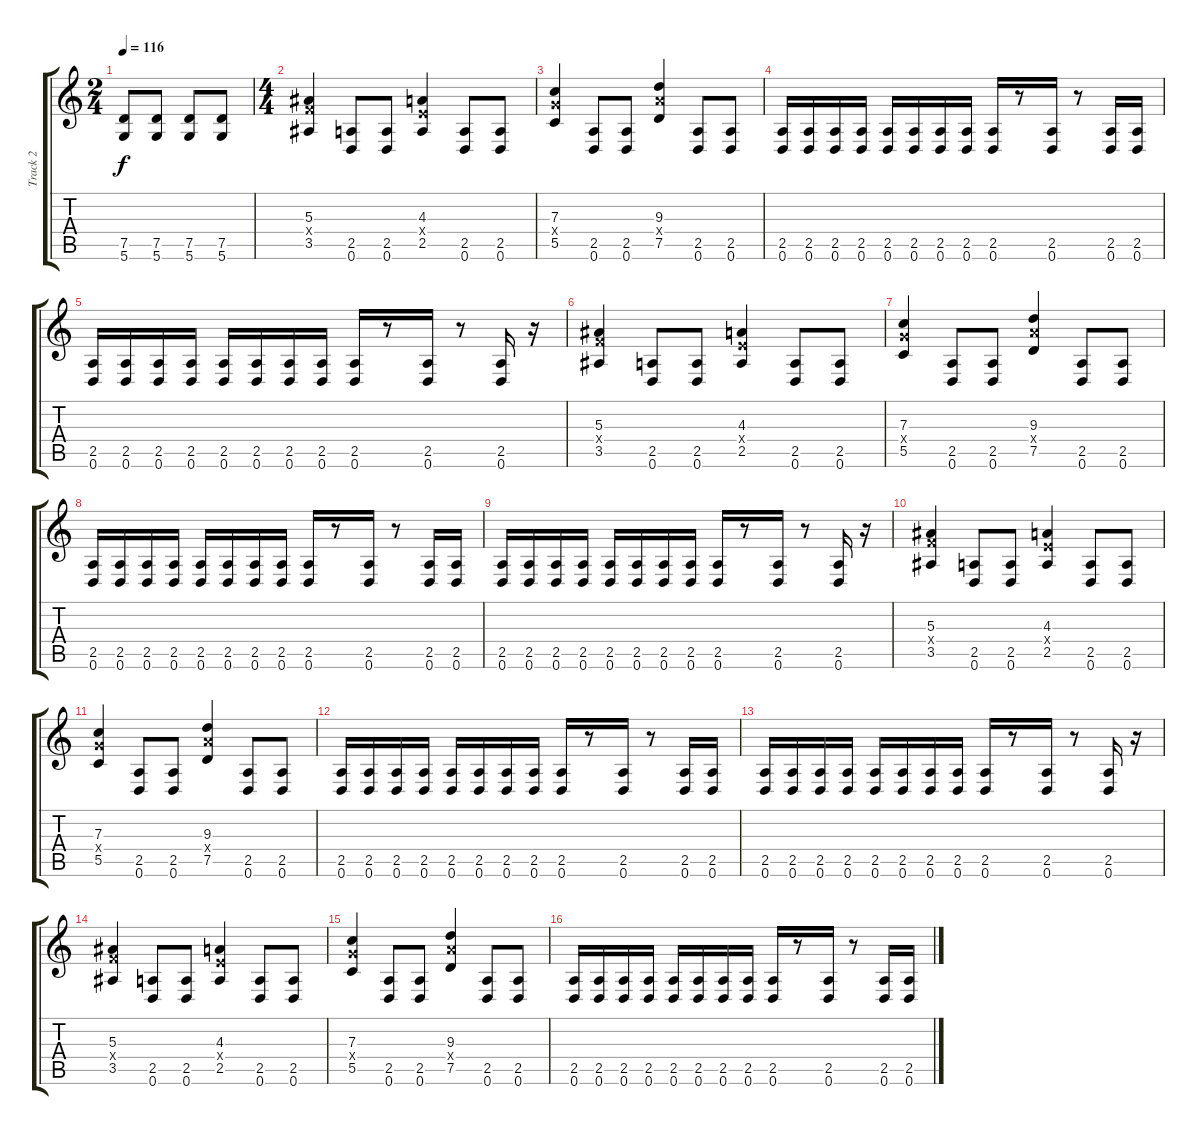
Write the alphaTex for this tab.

\track ("Track 2" "Track 2") {instrument distortionguitar}
\staff {score tabs}
\tuning (D4 A3 F3 C3 G2 D2) {hide}
\ts (2 4)
\tempo 116
\clef g2
\ks c
(7.5 5.6).8{dy f} (7.5 5.6).8 (7.5 5.6).8 (7.5 5.6).8 |
\ts (4 4)
(5.3 5.4{x} 3.5).4 (2.5 0.6).8 (2.5 0.6).8 (4.3 4.4{x} 2.5).4 (2.5 0.6).8 (2.5 0.6).8 |
(7.3 7.4{x} 5.5).4 (2.5 0.6).8 (2.5 0.6).8 (9.3 9.4{x} 7.5).4 (2.5 0.6).8 (2.5 0.6).8 |
(2.5 0.6).16 (2.5 0.6).16 (2.5 0.6).16 (2.5 0.6).16 (2.5 0.6).16 (2.5 0.6).16 (2.5 0.6).16 (2.5 0.6).16 (2.5 0.6).16 r.8 (2.5 0.6).16 r.8 (2.5 0.6).16 (2.5 0.6).16 |
(2.5 0.6).16 (2.5 0.6).16 (2.5 0.6).16 (2.5 0.6).16 (2.5 0.6).16 (2.5 0.6).16 (2.5 0.6).16 (2.5 0.6).16 (2.5 0.6).16 r.8 (2.5 0.6).16 r.8 (2.5 0.6).16 r.16 |
(5.3 5.4{x} 3.5).4 (2.5 0.6).8 (2.5 0.6).8 (4.3 4.4{x} 2.5).4 (2.5 0.6).8 (2.5 0.6).8 |
(7.3 7.4{x} 5.5).4 (2.5 0.6).8 (2.5 0.6).8 (9.3 9.4{x} 7.5).4 (2.5 0.6).8 (2.5 0.6).8 |
(2.5 0.6).16 (2.5 0.6).16 (2.5 0.6).16 (2.5 0.6).16 (2.5 0.6).16 (2.5 0.6).16 (2.5 0.6).16 (2.5 0.6).16 (2.5 0.6).16 r.8 (2.5 0.6).16 r.8 (2.5 0.6).16 (2.5 0.6).16 |
(2.5 0.6).16 (2.5 0.6).16 (2.5 0.6).16 (2.5 0.6).16 (2.5 0.6).16 (2.5 0.6).16 (2.5 0.6).16 (2.5 0.6).16 (2.5 0.6).16 r.8 (2.5 0.6).16 r.8 (2.5 0.6).16 r.16 |
(5.3 5.4{x} 3.5).4 (2.5 0.6).8 (2.5 0.6).8 (4.3 4.4{x} 2.5).4 (2.5 0.6).8 (2.5 0.6).8 |
(7.3 7.4{x} 5.5).4 (2.5 0.6).8 (2.5 0.6).8 (9.3 9.4{x} 7.5).4 (2.5 0.6).8 (2.5 0.6).8 |
(2.5 0.6).16 (2.5 0.6).16 (2.5 0.6).16 (2.5 0.6).16 (2.5 0.6).16 (2.5 0.6).16 (2.5 0.6).16 (2.5 0.6).16 (2.5 0.6).16 r.8 (2.5 0.6).16 r.8 (2.5 0.6).16 (2.5 0.6).16 |
(2.5 0.6).16 (2.5 0.6).16 (2.5 0.6).16 (2.5 0.6).16 (2.5 0.6).16 (2.5 0.6).16 (2.5 0.6).16 (2.5 0.6).16 (2.5 0.6).16 r.8 (2.5 0.6).16 r.8 (2.5 0.6).16 r.16 |
(5.3 5.4{x} 3.5).4 (2.5 0.6).8 (2.5 0.6).8 (4.3 4.4{x} 2.5).4 (2.5 0.6).8 (2.5 0.6).8 |
(7.3 7.4{x} 5.5).4 (2.5 0.6).8 (2.5 0.6).8 (9.3 9.4{x} 7.5).4 (2.5 0.6).8 (2.5 0.6).8 |
(2.5 0.6).16 (2.5 0.6).16 (2.5 0.6).16 (2.5 0.6).16 (2.5 0.6).16 (2.5 0.6).16 (2.5 0.6).16 (2.5 0.6).16 (2.5 0.6).16 r.8 (2.5 0.6).16 r.8 (2.5 0.6).16 (2.5 0.6).16
